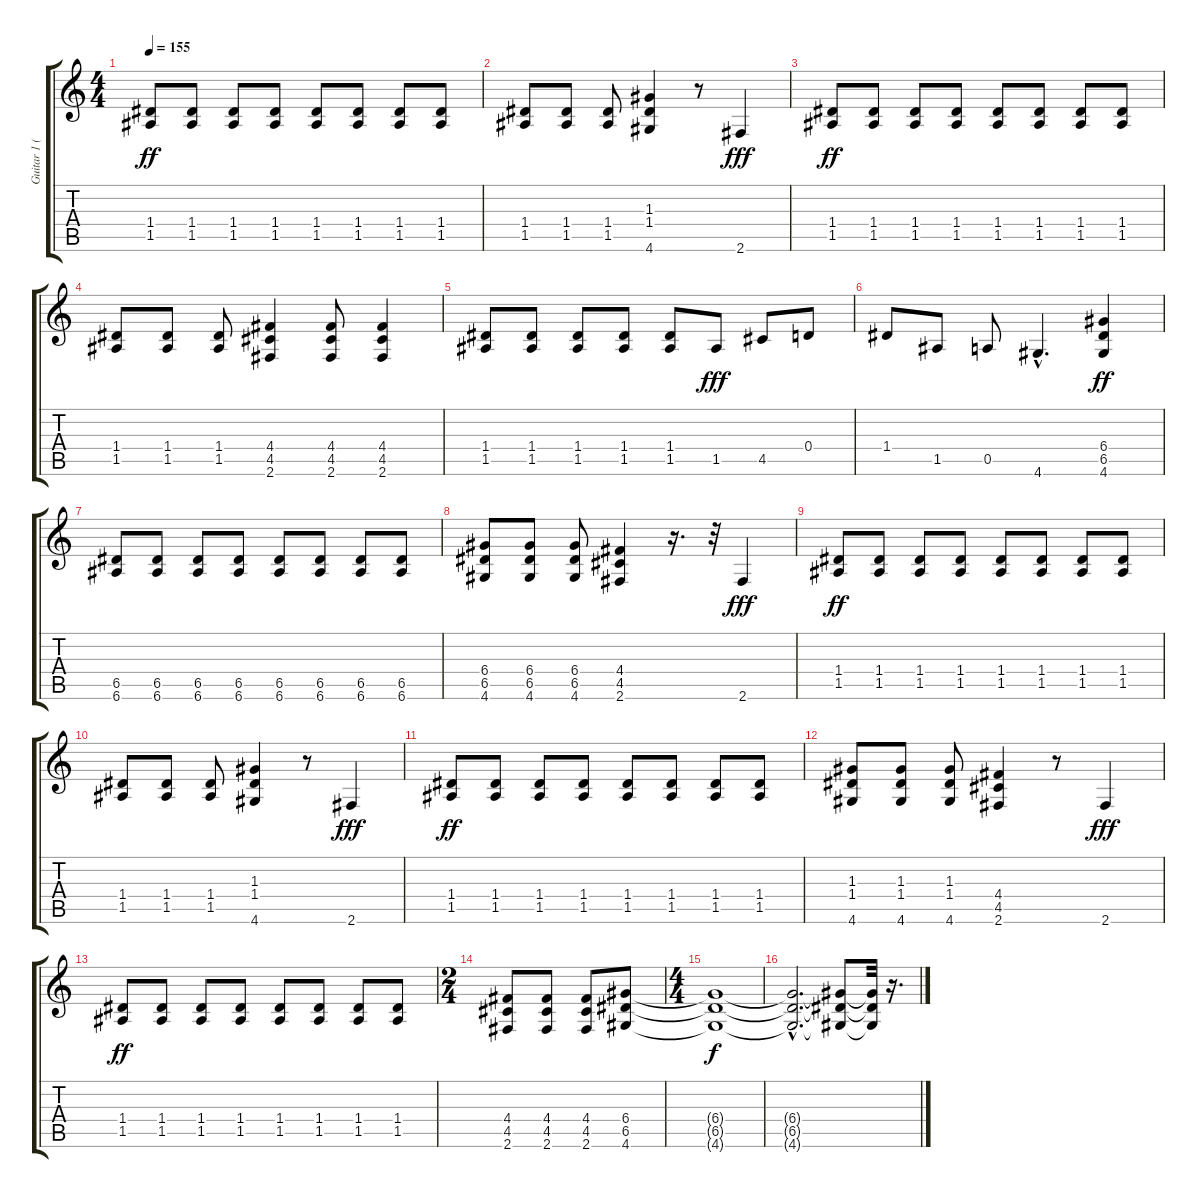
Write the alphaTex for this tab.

\track ("Guitar 1 (EFX)" "Guitar 1 (") {instrument distortionguitar}
\staff {score tabs}
\tuning (E4 B3 G3 D3 A2 E2) {hide}
\ts (4 4)
\tempo 155
\clef g2
\ks c
(1.4 1.5).8{dy ff instrument electricguitarmuted} (1.4 1.5).8 (1.4 1.5).8 (1.4 1.5).8 (1.4 1.5).8 (1.4 1.5).8 (1.4 1.5).8 (1.4 1.5).8 |
(1.4 1.5).8 (1.4 1.5).8 (1.4 1.5).8 (1.3 1.4 4.6).4{instrument distortionguitar} r.8 2.6.4{dy fff} |
(1.4 1.5).8{dy ff instrument electricguitarmuted} (1.4 1.5).8 (1.4 1.5).8 (1.4 1.5).8 (1.4 1.5).8 (1.4 1.5).8 (1.4 1.5).8 (1.4 1.5).8 |
(1.4 1.5).8 (1.4 1.5).8 (1.4 1.5).8 (4.4 4.5 2.6).4{instrument distortionguitar} (4.4 4.5 2.6).8 (4.4 4.5 2.6).4 |
(1.4 1.5).8{instrument electricguitarmuted} (1.4 1.5).8 (1.4 1.5).8 (1.4 1.5).8 (1.4 1.5).8 1.5.8{dy fff instrument distortionguitar} 4.5.8 0.4.8 |
1.4.8 1.5.8 0.5.8 4.6{hac}.4{d} (6.4 6.5 4.6).4{dy ff} |
(6.5 6.6).8{instrument electricguitarmuted} (6.5 6.6).8 (6.5 6.6).8 (6.5 6.6).8 (6.5 6.6).8 (6.5 6.6).8 (6.5 6.6).8 (6.5 6.6).8 |
(6.4 6.5 4.6).8 (6.4 6.5 4.6).8 (6.4 6.5 4.6).8 (4.4 4.5 2.6).4{instrument distortionguitar} r.16{d} r.32 2.6.4{dy fff} |
(1.4 1.5).8{dy ff instrument electricguitarmuted} (1.4 1.5).8 (1.4 1.5).8 (1.4 1.5).8 (1.4 1.5).8 (1.4 1.5).8 (1.4 1.5).8 (1.4 1.5).8 |
(1.4 1.5).8 (1.4 1.5).8 (1.4 1.5).8 (1.3 1.4 4.6).4{instrument distortionguitar} r.8 2.6.4{dy fff} |
(1.4 1.5).8{dy ff instrument electricguitarmuted} (1.4 1.5).8 (1.4 1.5).8 (1.4 1.5).8 (1.4 1.5).8 (1.4 1.5).8 (1.4 1.5).8 (1.4 1.5).8 |
(1.3 1.4 4.6).8 (1.3 1.4 4.6).8 (1.3 1.4 4.6).8 (4.4 4.5 2.6).4{instrument distortionguitar} r.8 2.6.4{dy fff} |
(1.4 1.5).8{dy ff instrument electricguitarmuted} (1.4 1.5).8 (1.4 1.5).8 (1.4 1.5).8 (1.4 1.5).8 (1.4 1.5).8 (1.4 1.5).8 (1.4 1.5).8 |
\ts (2 4)
(4.4 4.5 2.6).8 (4.4 4.5 2.6).8 (4.4 4.5 2.6).8 (6.4 6.5 4.6).8{instrument distortionguitar} |
\ts (4 4)
(6.4{t} 6.5{t} 4.6{t}).1{dy f} |
(6.4{hac t} 6.5{hac t} 4.6{hac t}).2{d} (6.4{t} 6.5{t} 4.6{t}).8 (6.4{t} 6.5{t} 4.6{t}).32 r.16{d}
